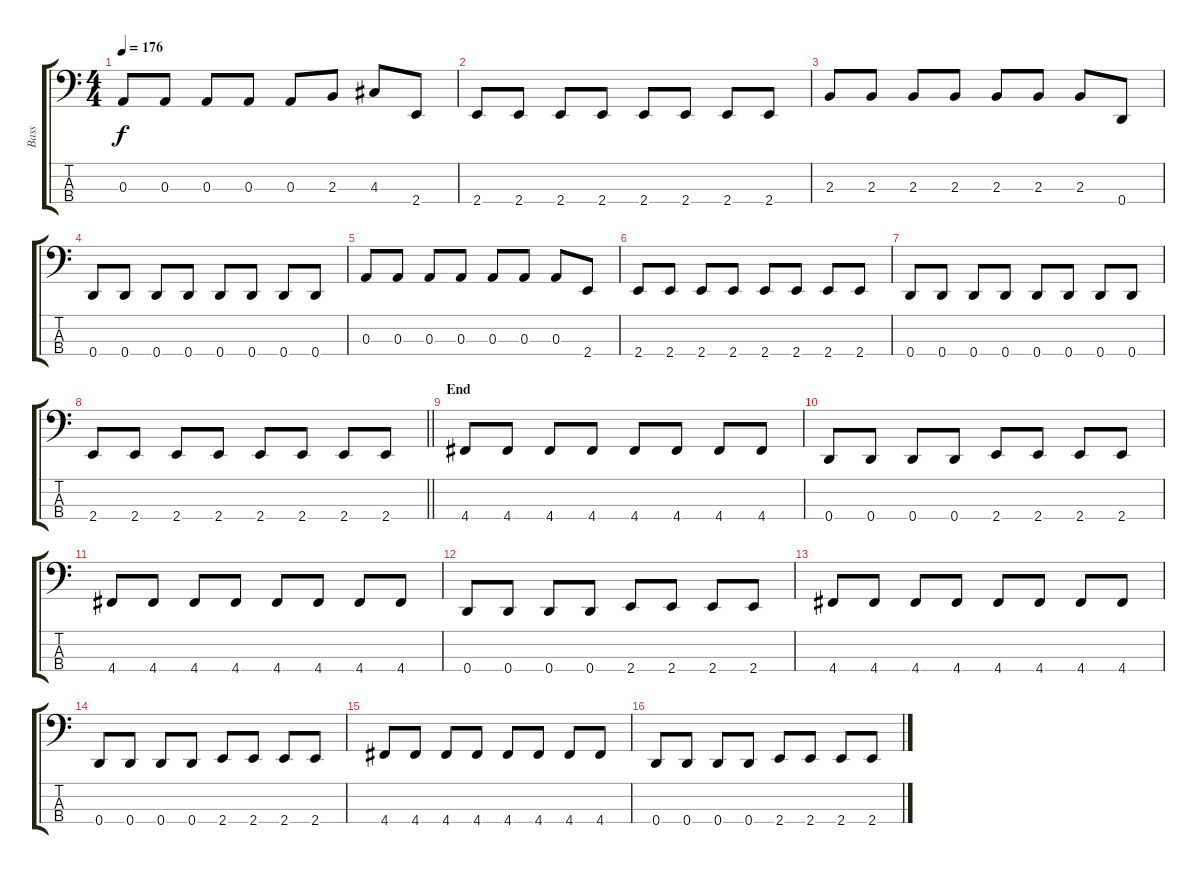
\track ("Bass" "Bass") {instrument electricbasspick}
\staff {score tabs}
\tuning (G2 D2 A1 D1) {hide}
\ts (4 4)
\tempo 176
\clef f4
\ks c
0.3.8{dy f} 0.3.8 0.3.8 0.3.8 0.3.8 2.3.8 4.3.8 2.4.8 |
2.4.8 2.4.8 2.4.8 2.4.8 2.4.8 2.4.8 2.4.8 2.4.8 |
2.3.8 2.3.8 2.3.8 2.3.8 2.3.8 2.3.8 2.3.8 0.4.8 |
0.4.8 0.4.8 0.4.8 0.4.8 0.4.8 0.4.8 0.4.8 0.4.8 |
0.3.8 0.3.8 0.3.8 0.3.8 0.3.8 0.3.8 0.3.8 2.4.8 |
2.4.8 2.4.8 2.4.8 2.4.8 2.4.8 2.4.8 2.4.8 2.4.8 |
0.4.8 0.4.8 0.4.8 0.4.8 0.4.8 0.4.8 0.4.8 0.4.8 |
\barLineRight lightlight
2.4.8 2.4.8 2.4.8 2.4.8 2.4.8 2.4.8 2.4.8 2.4.8 |
\section ("" "End")
4.4.8 4.4.8 4.4.8 4.4.8 4.4.8 4.4.8 4.4.8 4.4.8 |
0.4.8 0.4.8 0.4.8 0.4.8 2.4.8 2.4.8 2.4.8 2.4.8 |
4.4.8 4.4.8 4.4.8 4.4.8 4.4.8 4.4.8 4.4.8 4.4.8 |
0.4.8 0.4.8 0.4.8 0.4.8 2.4.8 2.4.8 2.4.8 2.4.8 |
4.4.8 4.4.8 4.4.8 4.4.8 4.4.8 4.4.8 4.4.8 4.4.8 |
0.4.8 0.4.8 0.4.8 0.4.8 2.4.8 2.4.8 2.4.8 2.4.8 |
4.4.8 4.4.8 4.4.8 4.4.8 4.4.8 4.4.8 4.4.8 4.4.8 |
0.4.8 0.4.8 0.4.8 0.4.8 2.4.8 2.4.8 2.4.8 2.4.8
